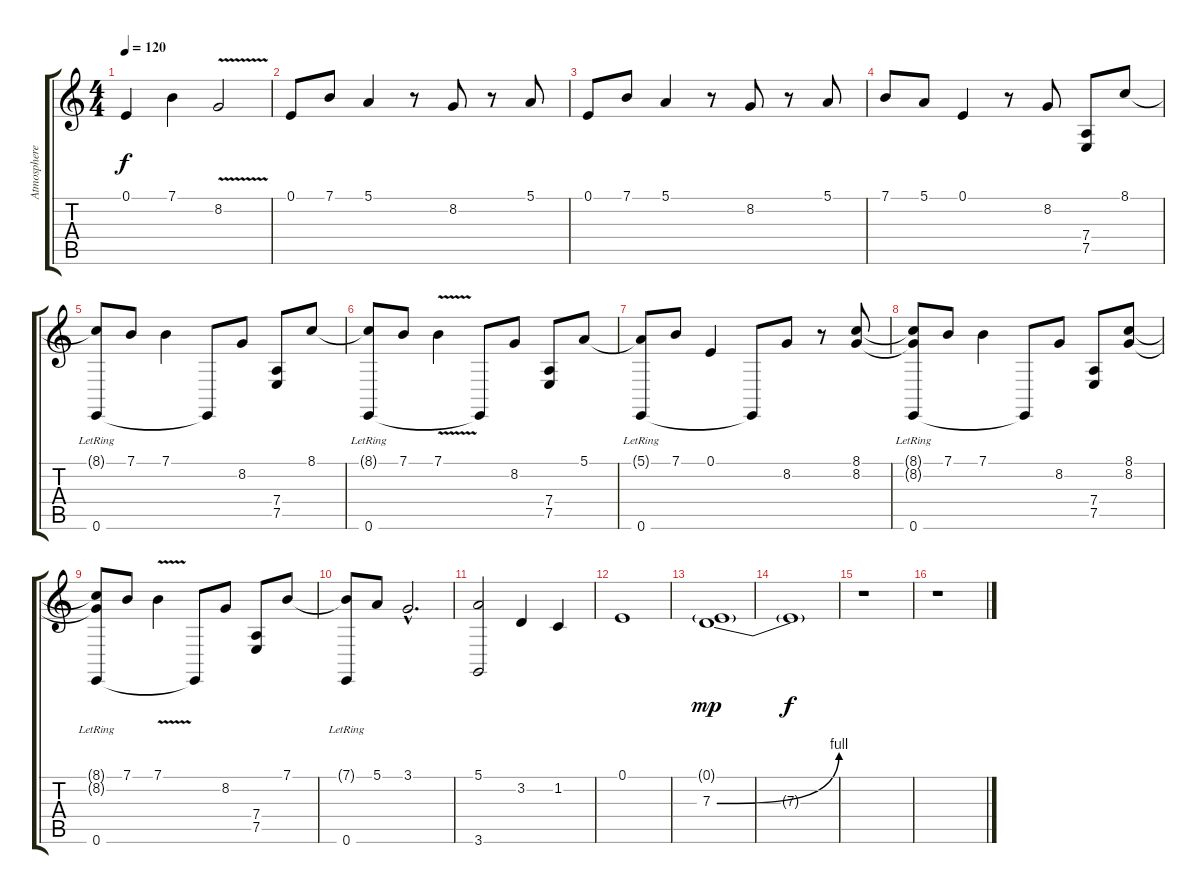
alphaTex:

\track ("Atmosphere" "Atmosphere") {instrument synthstrings1}
\staff {score tabs}
\tuning (E4 B3 G3 D3 A2 E2) {hide}
\ts (4 4)
\tempo 120
\clef g2
\ks c
0.1.4{dy f} 7.1.4 8.2{v}.2 |
0.1.8 7.1.8 5.1.4 r.8 8.2.8 r.8 5.1.8 |
0.1.8 7.1.8 5.1.4 r.8 8.2.8 r.8 5.1.8 |
7.1.8 5.1.8 0.1.4 r.8 8.2.8 (7.4 7.5).8 8.1.8 |
(8.1{t} 0.6{lr}).8 7.1.8 7.1.4 0.6{t}.8 8.2.8 (7.4 7.5).8 8.1.8 |
(8.1{t} 0.6{lr}).8 7.1.8 7.1{v}.4 0.6{t}.8 8.2.8 (7.4 7.5).8 5.1.8 |
(5.1{t} 0.6{lr}).8 7.1.8 0.1.4 0.6{t}.8 8.2.8 r.8 (8.1 8.2).8 |
(8.1{t} 8.2{t} 0.6{lr}).8 7.1.8 7.1.4 0.6{t}.8 8.2.8 (7.4 7.5).8 (8.1 8.2).8 |
(8.1{t} 8.2{t} 0.6{lr}).8 7.1.8 7.1{v}.4 0.6{t}.8 8.2.8 (7.4 7.5).8 7.1.8 |
(7.1{t} 0.6{lr}).8 5.1.8 3.1{hac}.2{d} |
(5.1 3.6).2 3.2.4 1.2.4 |
0.1.1 |
(0.1{g} 7.3{be (bend 0 0 60 4)}).1{dy mp} |
7.3{t}.1{dy f} |
r.1 |
r.1
